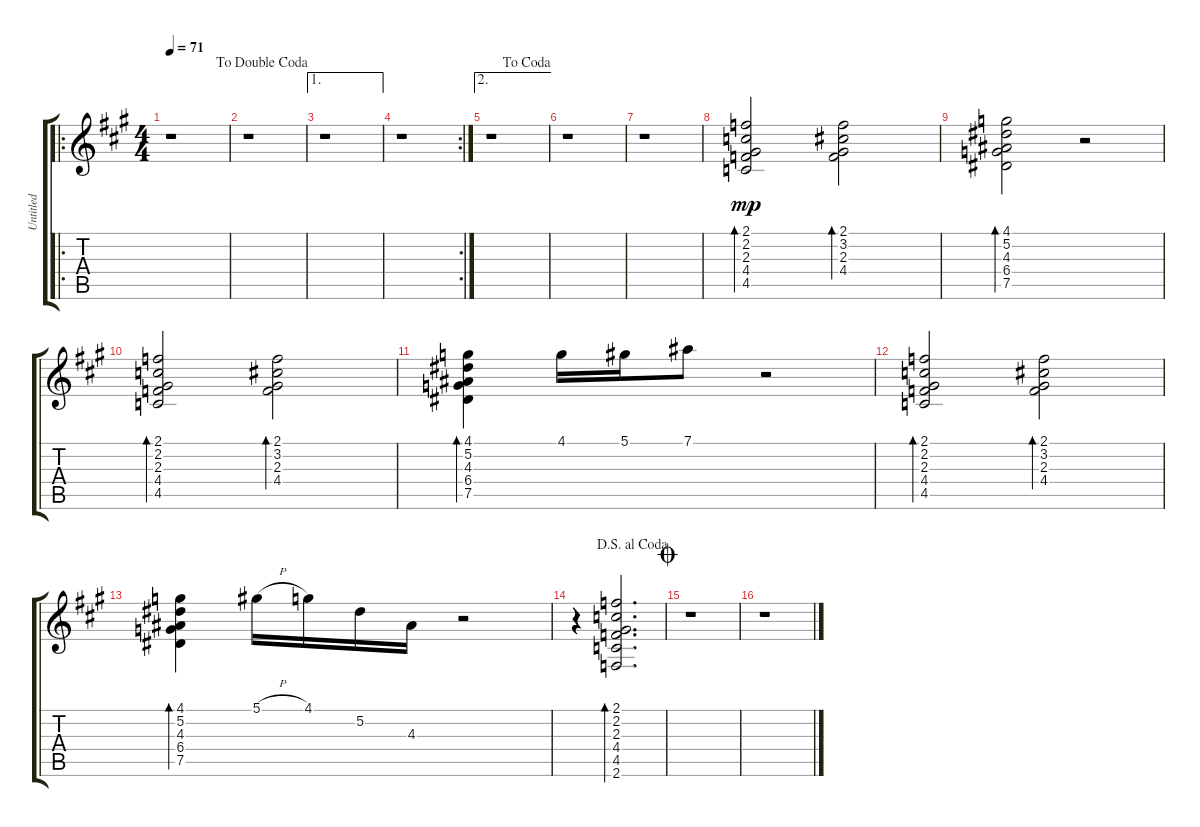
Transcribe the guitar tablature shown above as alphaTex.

\track ("Untitled" "Untitled") {instrument acousticguitarsteel}
\staff {score tabs}
\tuning (Eb4 Bb3 Gb3 Db3 Ab2 Eb2) {hide}
\ro
\ts (4 4)
\tempo 71
\clef g2
\ks a
r.1{dy mp} |
\jump dadoublecoda
r.1 |
\ae 1
r.1 |
\rc 2
r.1 |
\ae 2
\jump dacoda
r.1 |
r.1 |
r.1 |
(2.1 2.2 2.3 4.4 4.5).2{bd 30} (2.1 3.2 2.3 4.4).2{bd 30} |
(4.1 5.2 4.3 6.4 7.5).2{bd 30} r.2 |
(2.1 2.2 2.3 4.4 4.5).2{bd 30} (2.1 3.2 2.3 4.4).2{bd 30} |
(4.1 5.2 4.3 6.4 7.5).4{bd 30} 4.1.16 5.1.16 7.1.8 r.2 |
(2.1 2.2 2.3 4.4 4.5).2{bd 30} (2.1 3.2 2.3 4.4).2{bd 30} |
(4.1 5.2 4.3 6.4 7.5).4{bd 30} 5.1{h}.16 4.1.16 5.2.16 4.3.16 r.2 |
\jump dalsegnoalcoda
r.4 (2.1 2.2 2.3 4.4 4.5 2.6).2{d bd 30} |
\jump coda
r.1 |
r.1
